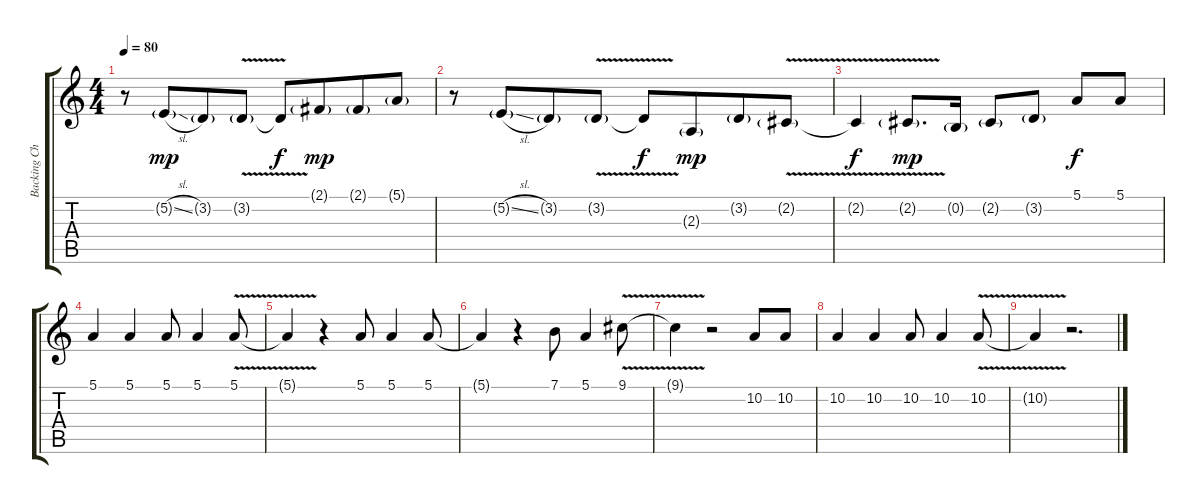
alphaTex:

\track ("Backing Chorus I" "Backing Ch") {instrument flute}
\staff {score tabs}
\tuning (E4 B3 G3 D3 A2 E2) {hide}
\ts (4 4)
\tempo 80
\clef g2
\ks c
r.8{dy mp} 5.2{sl g}.8{beam merge} 3.2{g}.8 3.2{v g}.8 3.2{t}.8{dy f} 2.1{g}.8{dy mp beam merge} 2.1{g}.8 5.1{g}.8 |
r.8 5.2{sl g}.8{beam merge} 3.2{g}.8 3.2{v g}.8 3.2{t}.8{dy f} 2.3{g}.8{dy mp beam merge} 3.2{g}.8 2.2{v g}.8 |
2.2{t}.4{dy f} 2.2{v g}.8{d dy mp} 0.2{g}.16 2.2{g}.8 3.2{g}.8 5.1.8{dy f} 5.1.8 |
5.1.4 5.1.4 5.1.8 5.1.4 5.1{v}.8 |
5.1{t}.4 r.4 5.1.8 5.1.4 5.1.8 |
5.1{t}.4 r.4 7.1.8 5.1.4 9.1{v}.8 |
9.1{t}.4 r.2 10.2.8 10.2.8 |
10.2.4 10.2.4 10.2.8 10.2.4 10.2{v}.8 |
10.2{t}.4 r.2{d}
